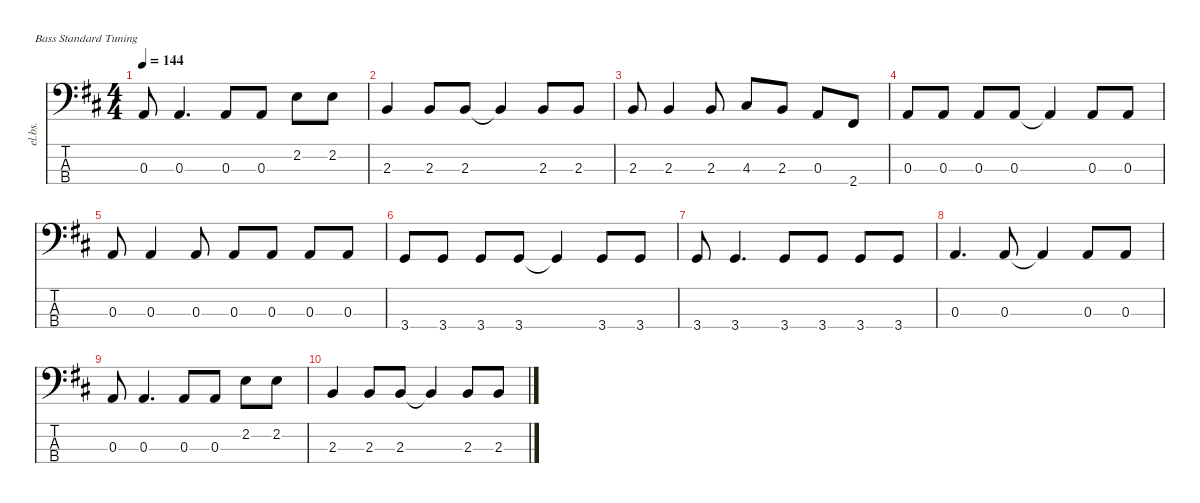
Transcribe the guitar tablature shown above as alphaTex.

\defaultSystemsLayout 4
\hideDynamics
\bracketExtendMode nobrackets
\otherSystemsTrackNameOrientation horizontal
\track ("Cliff - Bass" "el.bs.") {defaultSystemsLayout 8 instrument electricbassfinger}
\staff {score tabs}
\tuning (G2 D2 A1 E1)
\ts (4 4)
\tempo 144
\clef f4
\ks bminor
0.3{acc forcenatural}.8{dy f beam Up} 0.3{acc forcenatural}.4{d beam Up} 0.3{acc forcenatural}.8{beam Up} 0.3{acc forcenatural}.8{beam Up} 2.2{acc forcenatural}.8{beam Down} 2.2{acc forcenatural}.8{beam Down} |
2.3{acc forcenatural}.4{beam Up} 2.3{acc forcenatural}.8{beam Up} 2.3{acc forcenatural}.8{beam Up} 2.3{t acc forcenatural}.4{beam Up} 2.3{acc forcenatural}.8{beam Up} 2.3{acc forcenatural}.8{beam Up} |
2.3{acc forcenatural}.8{beam Up} 2.3{acc forcenatural}.4{beam Up} 2.3{acc forcenatural}.8{beam Up} 4.3{acc #}.8{beam Up} 2.3{acc forcenatural}.8{beam Up} 0.3{acc forcenatural}.8{beam Up} 2.4{acc #}.8{beam Up} |
0.3{acc forcenatural}.8{beam Up} 0.3{acc forcenatural}.8{beam Up} 0.3{acc forcenatural}.8{beam Up} 0.3{acc forcenatural}.8{beam Up} 0.3{t acc forcenatural}.4{beam Up} 0.3{acc forcenatural}.8{beam Up} 0.3{acc forcenatural}.8{beam Up} |
0.3{acc forcenatural}.8{beam Up} 0.3{acc forcenatural}.4{beam Up} 0.3{acc forcenatural}.8{beam Up} 0.3{acc forcenatural}.8{beam Up} 0.3{acc forcenatural}.8{beam Up} 0.3{acc forcenatural}.8{beam Up} 0.3{acc forcenatural}.8{beam Up} |
3.4{acc forcenatural}.8{beam Up} 3.4{acc forcenatural}.8{beam Up} 3.4{acc forcenatural}.8{beam Up} 3.4{acc forcenatural}.8{beam Up} 3.4{t acc forcenatural}.4{beam Up} 3.4{acc forcenatural}.8{beam Up} 3.4{acc forcenatural}.8{beam Up} |
3.4{acc forcenatural}.8{beam Up} 3.4{acc forcenatural}.4{d beam Up} 3.4{acc forcenatural}.8{beam Up} 3.4{acc forcenatural}.8{beam Up} 3.4{acc forcenatural}.8{beam Up} 3.4{acc forcenatural}.8{beam Up} |
0.3{acc forcenatural}.4{d beam Up} 0.3{acc forcenatural}.8{beam Up} 0.3{t acc forcenatural}.4{beam Up} 0.3{acc forcenatural}.8{beam Up} 0.3{acc forcenatural}.8{beam Up} |
0.3{acc forcenatural}.8{beam Up} 0.3{acc forcenatural}.4{d beam Up} 0.3{acc forcenatural}.8{beam Up} 0.3{acc forcenatural}.8{beam Up} 2.2{acc forcenatural}.8{beam Down} 2.2{acc forcenatural}.8{beam Down} |
2.3{acc forcenatural}.4{beam Up} 2.3{acc forcenatural}.8{beam Up} 2.3{acc forcenatural}.8{beam Up} 2.3{t acc forcenatural}.4{beam Up} 2.3{acc forcenatural}.8{beam Up} 2.3{acc forcenatural}.8{beam Up}
